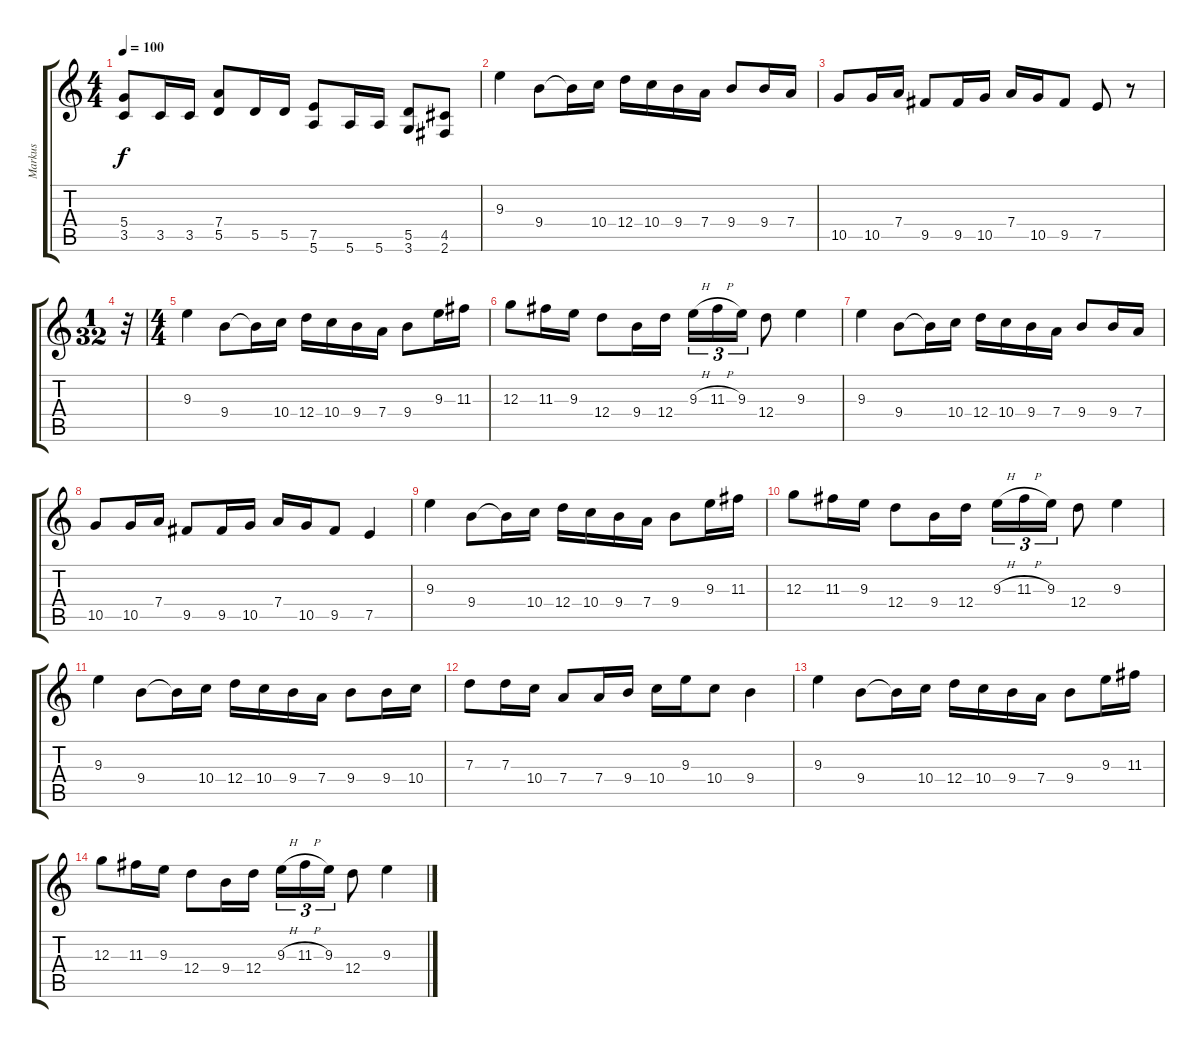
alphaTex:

\track ("Markus" "Markus") {instrument distortionguitar}
\staff {score tabs}
\tuning (E4 B3 G3 D3 A2 E2) {hide}
\ts (4 4)
\tempo 100
\clef g2
\ks c
(5.4 3.5).8{dy f} 3.5.16 3.5.16 (7.4 5.5).8 5.5.16 5.5.16 (7.5 5.6).8 5.6.16 5.6.16 (5.5 3.6).8 (4.5 2.6).8 |
9.3.4 9.4.8 9.4{t}.16 10.4.16 12.4.16 10.4.16 9.4.16 7.4.16 9.4.8 9.4.16 7.4.16 |
10.5.8 10.5.16 7.4.16 9.5.8 9.5.16 10.5.16 7.4.16 10.5.16 9.5.8 7.5.8 r.8 |
\ts (1 32)
r.32 |
\ts (4 4)
9.3.4{volume 16} 9.4.8 9.4{t}.16 10.4.16 12.4.16 10.4.16 9.4.16 7.4.16 9.4.8 9.3.16 11.3.16 |
12.3.8 11.3.16 9.3.16 12.4.8 9.4.16 12.4.16 9.3{h}.16{tu (3 2)} 11.3{h}.16{tu (3 2)} 9.3.16{tu (3 2)} 12.4.8 9.3.4 |
9.3.4 9.4.8 9.4{t}.16 10.4.16 12.4.16 10.4.16 9.4.16 7.4.16 9.4.8 9.4.16 7.4.16 |
10.5.8 10.5.16 7.4.16 9.5.8 9.5.16 10.5.16 7.4.16 10.5.16 9.5.8 7.5.4 |
9.3.4 9.4.8 9.4{t}.16 10.4.16 12.4.16 10.4.16 9.4.16 7.4.16 9.4.8 9.3.16 11.3.16 |
12.3.8 11.3.16 9.3.16 12.4.8 9.4.16 12.4.16 9.3{h}.16{tu (3 2)} 11.3{h}.16{tu (3 2)} 9.3.16{tu (3 2)} 12.4.8 9.3.4 |
9.3.4 9.4.8 9.4{t}.16 10.4.16 12.4.16 10.4.16 9.4.16 7.4.16 9.4.8 9.4.16 10.4.16 |
7.3.8 7.3.16 10.4.16 7.4.8 7.4.16 9.4.16 10.4.16 9.3.16 10.4.8 9.4.4 |
9.3.4 9.4.8 9.4{t}.16 10.4.16 12.4.16 10.4.16 9.4.16 7.4.16 9.4.8 9.3.16 11.3.16 |
12.3.8 11.3.16 9.3.16 12.4.8 9.4.16 12.4.16 9.3{h}.16{tu (3 2)} 11.3{h}.16{tu (3 2)} 9.3.16{tu (3 2)} 12.4.8 9.3.4
